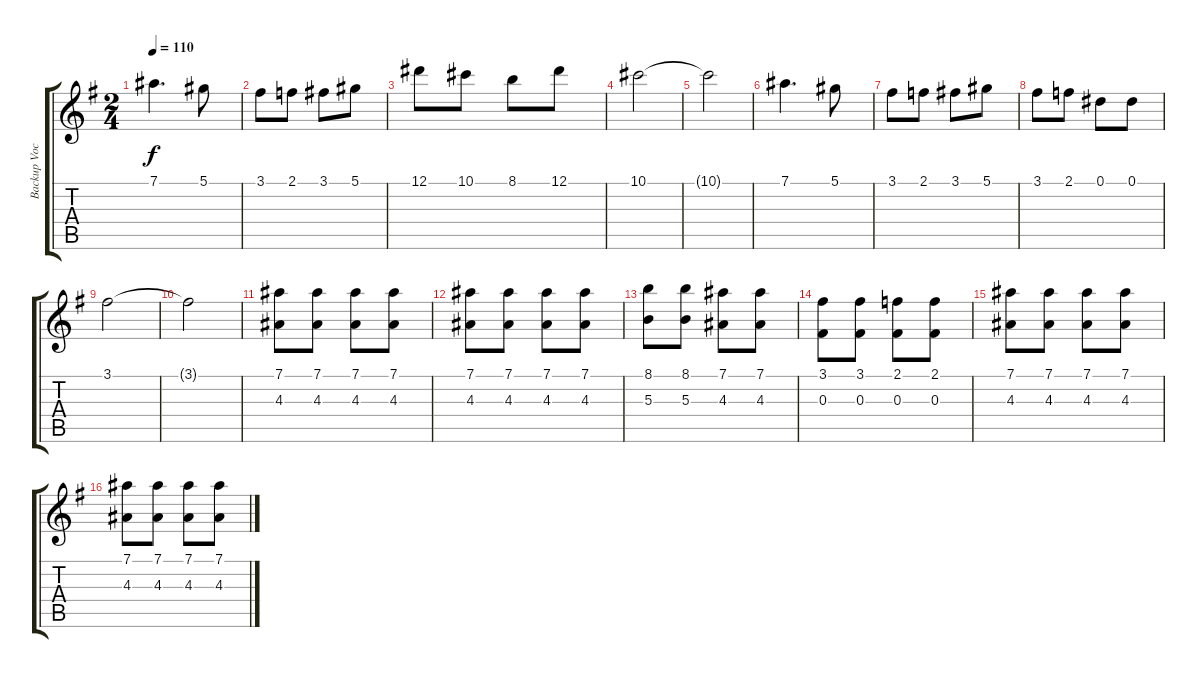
\track ("Backup Vocals" "Backup Voc") {instrument overdrivenguitar}
\staff {score tabs}
\tuning (Eb4 Bb3 Gb3 Db3 Ab2 Eb2) {hide}
\ts (2 4)
\tempo 110
\clef g2
\ks g
7.1.4{d dy f} 5.1.8 |
3.1.8 2.1.8 3.1.8 5.1.8 |
12.1.8 10.1.8 8.1.8 12.1.8 |
10.1.2 |
10.1{t}.2 |
7.1.4{d} 5.1.8 |
3.1.8 2.1.8 3.1.8 5.1.8 |
3.1.8 2.1.8 0.1.8 0.1.8 |
3.1.2 |
3.1{t}.2 |
(7.1 4.3).8 (7.1 4.3).8 (7.1 4.3).8 (7.1 4.3).8 |
(7.1 4.3).8 (7.1 4.3).8 (7.1 4.3).8 (7.1 4.3).8 |
(8.1 5.3).8 (8.1 5.3).8 (7.1 4.3).8 (7.1 4.3).8 |
(3.1 0.3).8 (3.1 0.3).8 (2.1 0.3).8 (2.1 0.3).8 |
(7.1 4.3).8 (7.1 4.3).8 (7.1 4.3).8 (7.1 4.3).8 |
(7.1 4.3).8 (7.1 4.3).8 (7.1 4.3).8 (7.1 4.3).8
